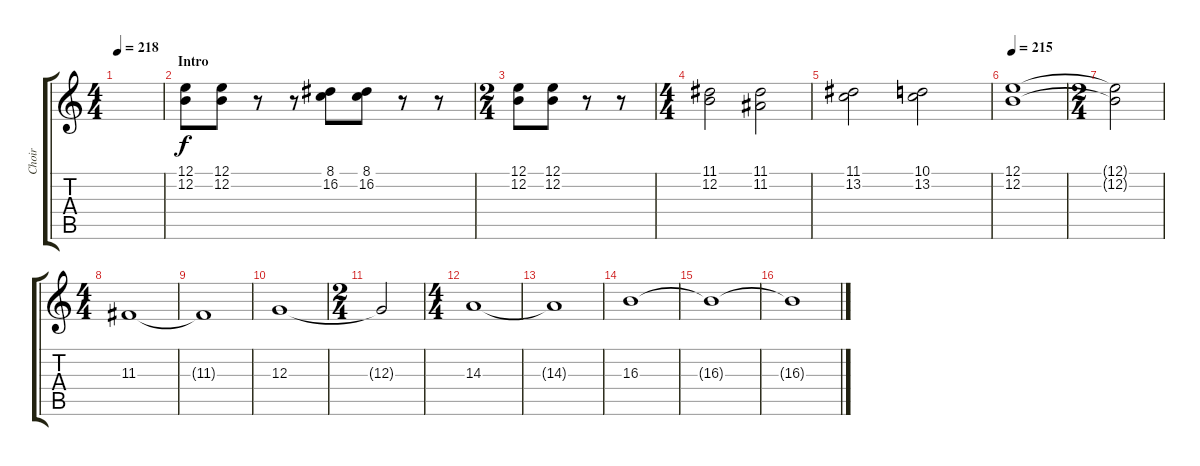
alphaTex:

\track ("Choir" "Choir") {instrument choiraahs}
\staff {score tabs}
\tuning (E4 B3 G3 D3 A2 E2) {hide}
\ts (4 4)
\tempo 218
\tempo 110
\tempo 218
\clef g2
\ks c
|
\section ("" "Intro")
(12.1 12.2).8 (12.1 12.2).8 r.8 r.8 (8.1 16.2).8 (8.1 16.2).8 r.8 r.8 |
\ts (2 4)
(12.1 12.2).8 (12.1 12.2).8 r.8 r.8 |
\ts (4 4)
(11.1 12.2).2 (11.1 11.2).2 |
(11.1 13.2).2 (10.1 13.2).2 |
\tempo 215
(12.1 12.2).1{volume 10} |
\ts (2 4)
(12.1{t} 12.2{t}).2 |
\ts (4 4)
11.3.1 |
11.3{t}.1 |
12.3.1 |
\ts (2 4)
12.3{t}.2 |
\ts (4 4)
14.3.1 |
14.3{t}.1 |
16.3.1 |
16.3{t}.1 |
16.3{t}.1
